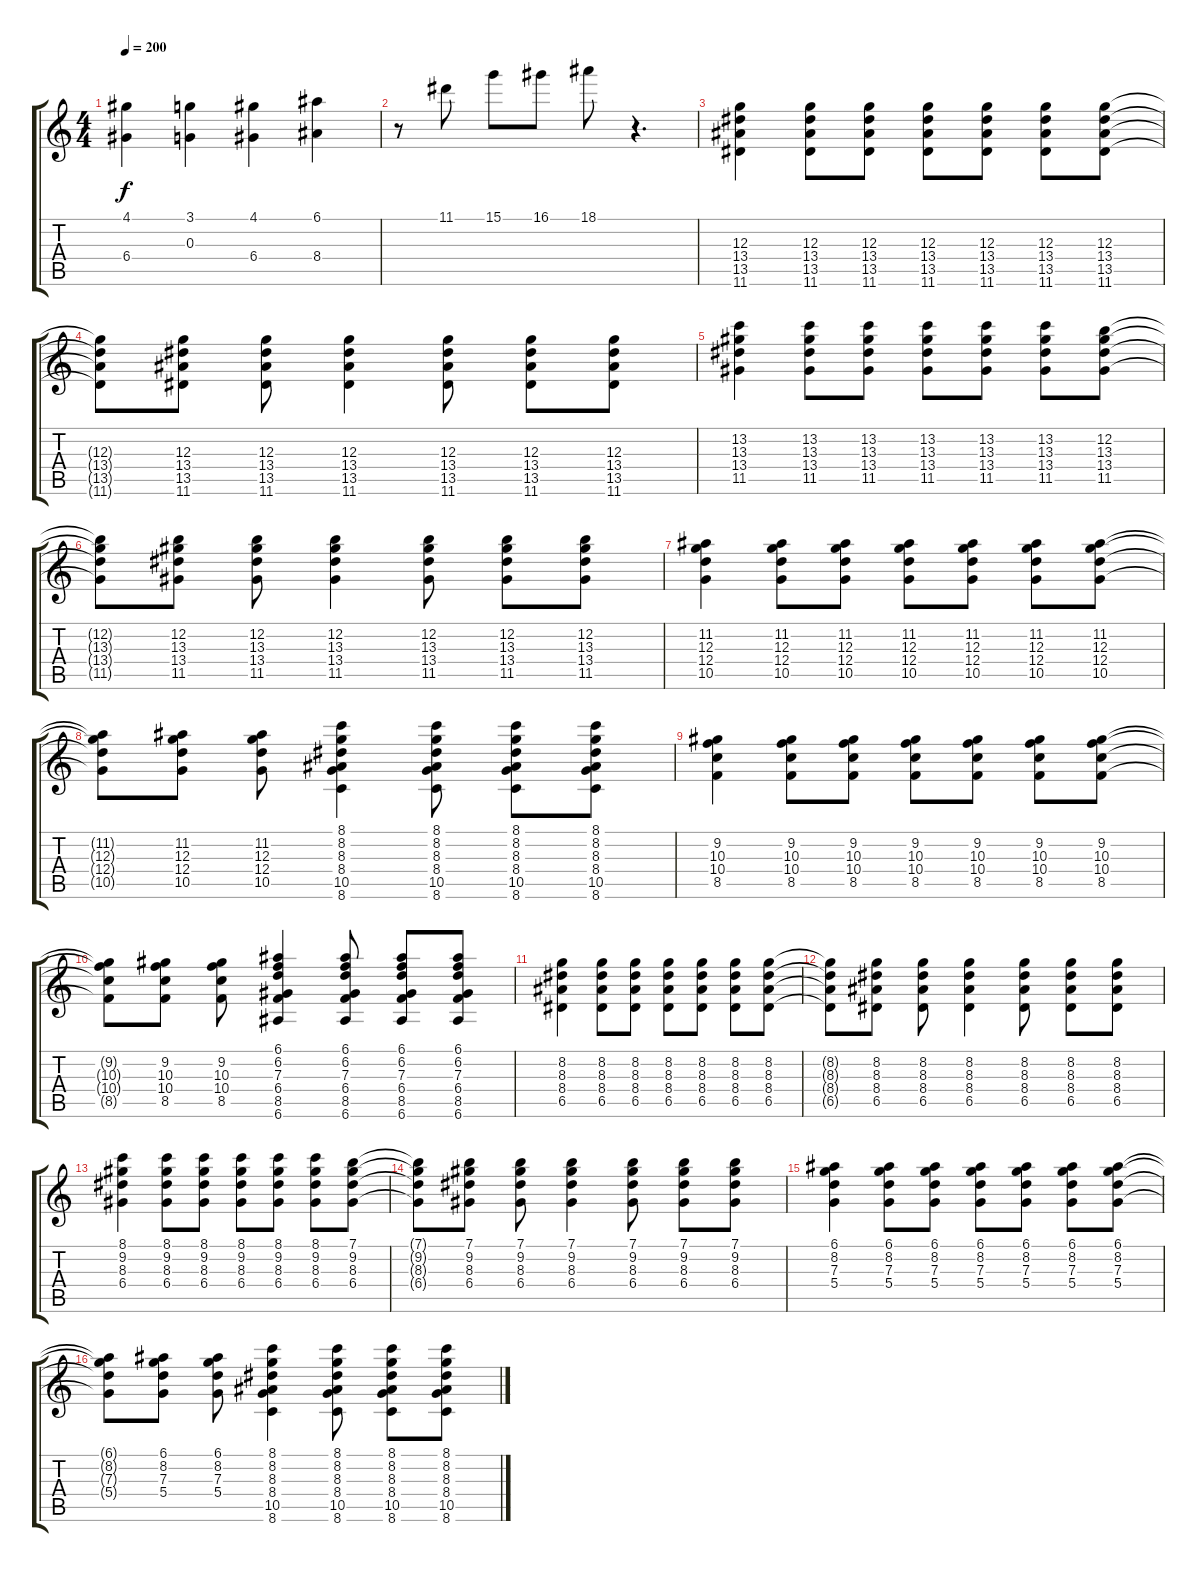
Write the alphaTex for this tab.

\track "" {instrument acousticguitarsteel}
\staff {score tabs}
\tuning (E4 B3 G3 D3 A2 E2) {hide}
\ts (4 4)
\tempo 200
\clef g2
\ks c
(4.1 6.4).4{dy f} (3.1 0.3).4 (4.1 6.4).4 (6.1 8.4).4 |
r.8 11.1.8 15.1.8 16.1.8 18.1.8 r.4{d} |
(12.3 13.4 13.5 11.6).4 (12.3 13.4 13.5 11.6).8 (12.3 13.4 13.5 11.6).8 (12.3 13.4 13.5 11.6).8 (12.3 13.4 13.5 11.6).8 (12.3 13.4 13.5 11.6).8 (12.3 13.4 13.5 11.6).8 |
(12.3{t} 13.4{t} 13.5{t} 11.6{t}).8 (12.3 13.4 13.5 11.6).8 (12.3 13.4 13.5 11.6).8 (12.3 13.4 13.5 11.6).4 (12.3 13.4 13.5 11.6).8 (12.3 13.4 13.5 11.6).8 (12.3 13.4 13.5 11.6).8 |
(13.2 13.3 13.4 11.5).4 (13.2 13.3 13.4 11.5).8 (13.2 13.3 13.4 11.5).8 (13.2 13.3 13.4 11.5).8 (13.2 13.3 13.4 11.5).8 (13.2 13.3 13.4 11.5).8 (12.2 13.3 13.4 11.5).8 |
(12.2{t} 13.3{t} 13.4{t} 11.5{t}).8 (12.2 13.3 13.4 11.5).8 (12.2 13.3 13.4 11.5).8 (12.2 13.3 13.4 11.5).4 (12.2 13.3 13.4 11.5).8 (12.2 13.3 13.4 11.5).8 (12.2 13.3 13.4 11.5).8 |
(11.2 12.3 12.4 10.5).4 (11.2 12.3 12.4 10.5).8 (11.2 12.3 12.4 10.5).8 (11.2 12.3 12.4 10.5).8 (11.2 12.3 12.4 10.5).8 (11.2 12.3 12.4 10.5).8 (11.2 12.3 12.4 10.5).8 |
(11.2{t} 12.3{t} 12.4{t} 10.5{t}).8 (11.2 12.3 12.4 10.5).8 (11.2 12.3 12.4 10.5).8 (8.1 8.2 8.3 8.4 10.5 8.6).4 (8.1 8.2 8.3 8.4 10.5 8.6).8 (8.1 8.2 8.3 8.4 10.5 8.6).8 (8.1 8.2 8.3 8.4 10.5 8.6).8 |
(9.2 10.3 10.4 8.5).4 (9.2 10.3 10.4 8.5).8 (9.2 10.3 10.4 8.5).8 (9.2 10.3 10.4 8.5).8 (9.2 10.3 10.4 8.5).8 (9.2 10.3 10.4 8.5).8 (9.2 10.3 10.4 8.5).8 |
(9.2{t} 10.3{t} 10.4{t} 8.5{t}).8 (9.2 10.3 10.4 8.5).8 (9.2 10.3 10.4 8.5).8 (6.1 6.2 7.3 6.4 8.5 6.6).4 (6.1 6.2 7.3 6.4 8.5 6.6).8 (6.1 6.2 7.3 6.4 8.5 6.6).8 (6.1 6.2 7.3 6.4 8.5 6.6).8 |
(8.2 8.3 8.4 6.5).4 (8.2 8.3 8.4 6.5).8 (8.2 8.3 8.4 6.5).8 (8.2 8.3 8.4 6.5).8 (8.2 8.3 8.4 6.5).8 (8.2 8.3 8.4 6.5).8 (8.2 8.3 8.4 6.5).8 |
(8.2{t} 8.3{t} 8.4{t} 6.5{t}).8 (8.2 8.3 8.4 6.5).8 (8.2 8.3 8.4 6.5).8 (8.2 8.3 8.4 6.5).4 (8.2 8.3 8.4 6.5).8 (8.2 8.3 8.4 6.5).8 (8.2 8.3 8.4 6.5).8 |
(8.1 9.2 8.3 6.4).4 (8.1 9.2 8.3 6.4).8 (8.1 9.2 8.3 6.4).8 (8.1 9.2 8.3 6.4).8 (8.1 9.2 8.3 6.4).8 (8.1 9.2 8.3 6.4).8 (7.1 9.2 8.3 6.4).8 |
(7.1{t} 9.2{t} 8.3{t} 6.4{t}).8 (7.1 9.2 8.3 6.4).8 (7.1 9.2 8.3 6.4).8 (7.1 9.2 8.3 6.4).4 (7.1 9.2 8.3 6.4).8 (7.1 9.2 8.3 6.4).8 (7.1 9.2 8.3 6.4).8 |
(6.1 8.2 7.3 5.4).4 (6.1 8.2 7.3 5.4).8 (6.1 8.2 7.3 5.4).8 (6.1 8.2 7.3 5.4).8 (6.1 8.2 7.3 5.4).8 (6.1 8.2 7.3 5.4).8 (6.1 8.2 7.3 5.4).8 |
(6.1{t} 8.2{t} 7.3{t} 5.4{t}).8 (6.1 8.2 7.3 5.4).8 (6.1 8.2 7.3 5.4).8 (8.1 8.2 8.3 8.4 10.5 8.6).4 (8.1 8.2 8.3 8.4 10.5 8.6).8 (8.1 8.2 8.3 8.4 10.5 8.6).8 (8.1 8.2 8.3 8.4 10.5 8.6).8
